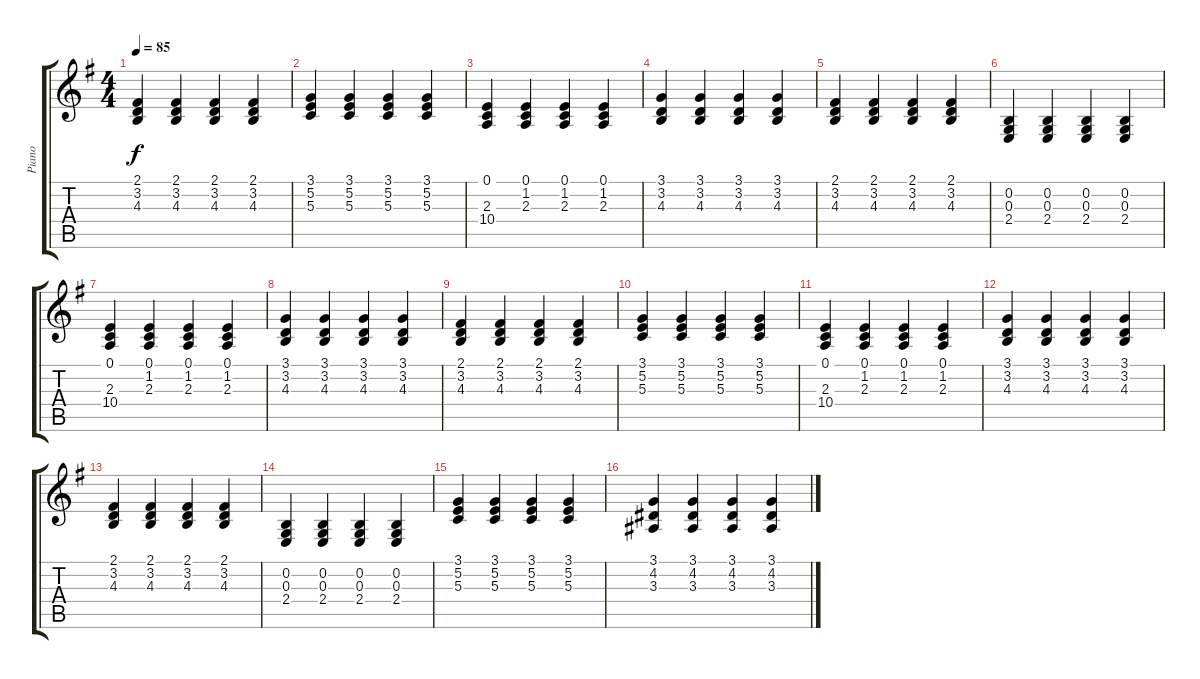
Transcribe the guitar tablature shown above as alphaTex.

\track ("Piano" "Piano") {instrument acousticgrandpiano}
\staff {score tabs}
\tuning (E4 B3 G3 D3 A2 E2) {hide}
\ts (4 4)
\tempo 85
\clef g2
\ks g
(2.1 3.2 4.3).4{dy f} (2.1 3.2 4.3).4 (2.1 3.2 4.3).4 (2.1 3.2 4.3).4 |
(3.1 5.2 5.3).4 (3.1 5.2 5.3).4 (3.1 5.2 5.3).4 (3.1 5.2 5.3).4 |
(0.1 2.3 10.4).4 (0.1 1.2 2.3).4 (0.1 1.2 2.3).4 (0.1 1.2 2.3).4 |
(3.1 3.2 4.3).4 (3.1 3.2 4.3).4 (3.1 3.2 4.3).4 (3.1 3.2 4.3).4 |
(2.1 3.2 4.3).4 (2.1 3.2 4.3).4 (2.1 3.2 4.3).4 (2.1 3.2 4.3).4 |
(0.2 0.3 2.4).4 (0.2 0.3 2.4).4 (0.2 0.3 2.4).4 (0.2 0.3 2.4).4 |
(0.1 2.3 10.4).4 (0.1 1.2 2.3).4 (0.1 1.2 2.3).4 (0.1 1.2 2.3).4 |
(3.1 3.2 4.3).4 (3.1 3.2 4.3).4 (3.1 3.2 4.3).4 (3.1 3.2 4.3).4 |
(2.1 3.2 4.3).4 (2.1 3.2 4.3).4 (2.1 3.2 4.3).4 (2.1 3.2 4.3).4 |
(3.1 5.2 5.3).4 (3.1 5.2 5.3).4 (3.1 5.2 5.3).4 (3.1 5.2 5.3).4 |
(0.1 2.3 10.4).4 (0.1 1.2 2.3).4 (0.1 1.2 2.3).4 (0.1 1.2 2.3).4 |
(3.1 3.2 4.3).4 (3.1 3.2 4.3).4 (3.1 3.2 4.3).4 (3.1 3.2 4.3).4 |
(2.1 3.2 4.3).4 (2.1 3.2 4.3).4 (2.1 3.2 4.3).4 (2.1 3.2 4.3).4 |
(0.2 0.3 2.4).4 (0.2 0.3 2.4).4 (0.2 0.3 2.4).4 (0.2 0.3 2.4).4 |
(3.1 5.2 5.3).4 (3.1 5.2 5.3).4 (3.1 5.2 5.3).4 (3.1 5.2 5.3).4 |
(3.1 4.2 3.3).4 (3.1 4.2 3.3).4 (3.1 4.2 3.3).4 (3.1 4.2 3.3).4
